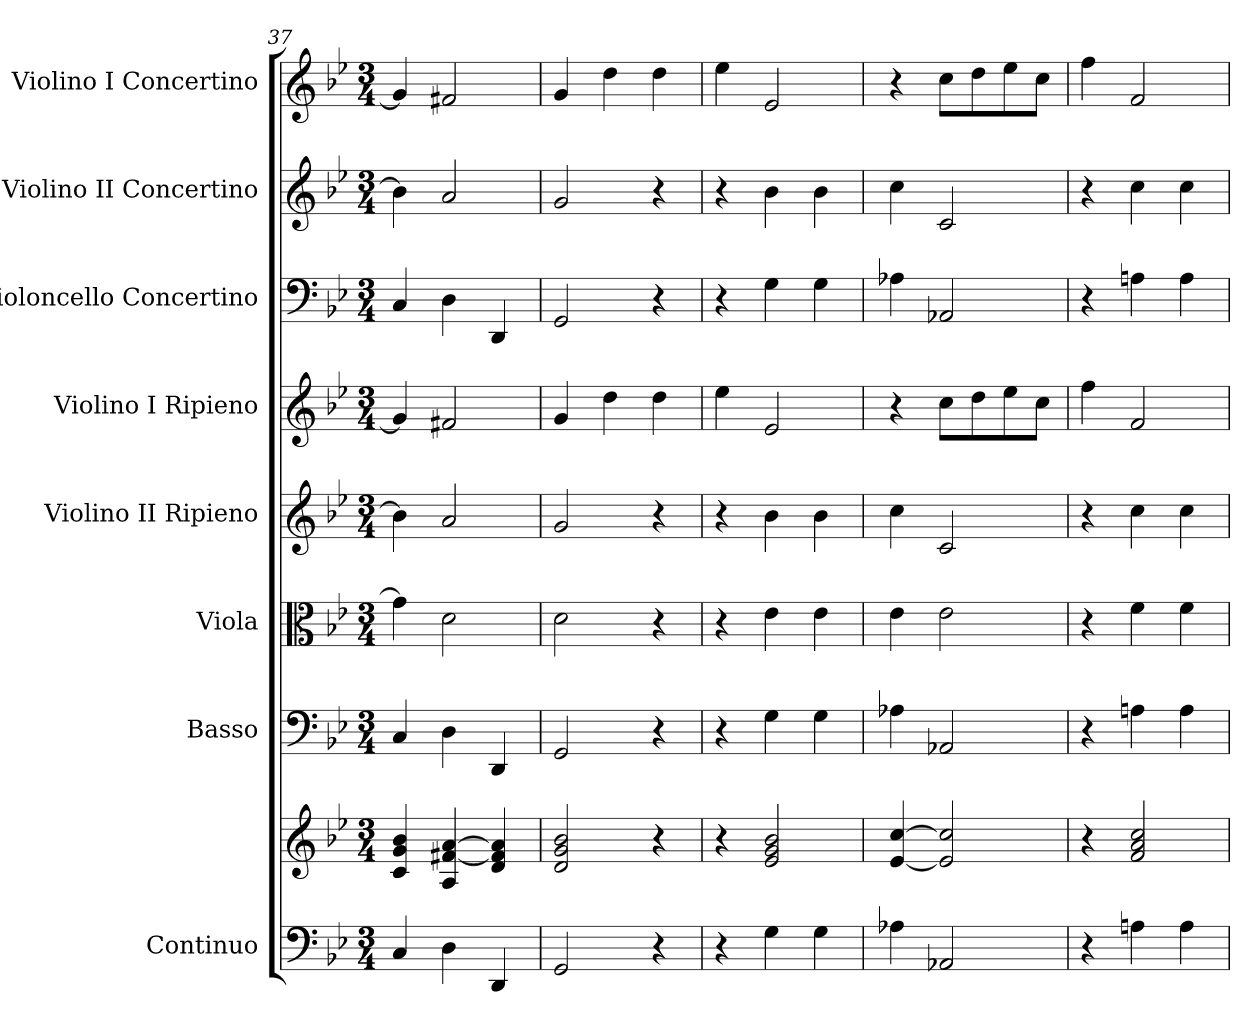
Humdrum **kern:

**kern	**kern	**kern	**kern	**kern	**kern	**kern	**kern	**kern
*part8	*part8	*part7	*part6	*part5	*part4	*part3	*part2	*part1
*staff9	*staff8	*staff7	*staff6	*staff5	*staff4	*staff3	*staff2	*staff1
*I"Continuo	*	*I"Basso	*I"Viola	*I"Violino II Ripieno	*I"Violino I Ripieno	*I"Violoncello Concertino	*I"Violino II Concertino	*I"Violino I Concertino
*	*	*	*	*	*	*I'Vc	*I'Vln	*I'Vln
*clefF4	*clefG2	*clefF4	*clefC3	*clefG2	*clefG2	*clefF4	*clefG2	*clefG2
*k[b-e-]	*k[b-e-]	*k[b-e-]	*k[b-e-]	*k[b-e-]	*k[b-e-]	*k[b-e-]	*k[b-e-]	*k[b-e-]
*M3/4	*M3/4	*M3/4	*M3/4	*M3/4	*M3/4	*M3/4	*M3/4	*M3/4
=37	=37	=37	=37	=37	=37	=37	=37	=37
4C/	4c/ 4g/ 4b-/	4C/	4g\]	4b-\]	4g/]	4C/	4b-\]	4g/]
4D\	4A/ [4f#X/ [4a/	4D\	2d\	2a/	2f#X/	4D\	2a/	2f#X/
4DD/	4d/ 4f#/] 4a/]	4DD/	.	.	.	4DD/	.	.
=38	=38	=38	=38	=38	=38	=38	=38	=38
2GG/	2d/ 2g/ 2b-/	2GG/	2d\	2g/	4g/	2GG/	2g/	4g/
.	.	.	.	.	4dd\	.	.	4dd\
4r	4r	4r	4r	4r	4dd\	4r	4r	4dd\
=39	=39	=39	=39	=39	=39	=39	=39	=39
4r	4r	4r	4r	4r	4ee-\	4r	4r	4ee-\
4G\	2e-/ 2g/ 2b-/	4G\	4e-\	4b-\	2e-/	4G\	4b-\	2e-/
4G\	.	4G\	4e-\	4b-\	.	4G\	4b-\	.
=40	=40	=40	=40	=40	=40	=40	=40	=40
4A-X\	[4e-/ [4cc/	4A-X\	4e-\	4cc\	4r	4A-X\	4cc\	4r
2AA-X/	2e-/] 2cc/]	2AA-X/	2e-\	2c/	8cc\L	2AA-X/	2c/	8cc\L
.	.	.	.	.	8dd\	.	.	8dd\
.	.	.	.	.	8ee-\	.	.	8ee-\
.	.	.	.	.	8cc\J	.	.	8cc\J
=41	=41	=41	=41	=41	=41	=41	=41	=41
4r	4r	4r	4r	4r	4ff\	4r	4r	4ff\
4An\	2f/ 2a/ 2cc/	4An\	4f\	4cc\	2f/	4An\	4cc\	2f/
4A\	.	4A\	4f\	4cc\	.	4A\	4cc\	.
=	=	=	=	=	=	=	=	=
*-	*-	*-	*-	*-	*-	*-	*-	*-
